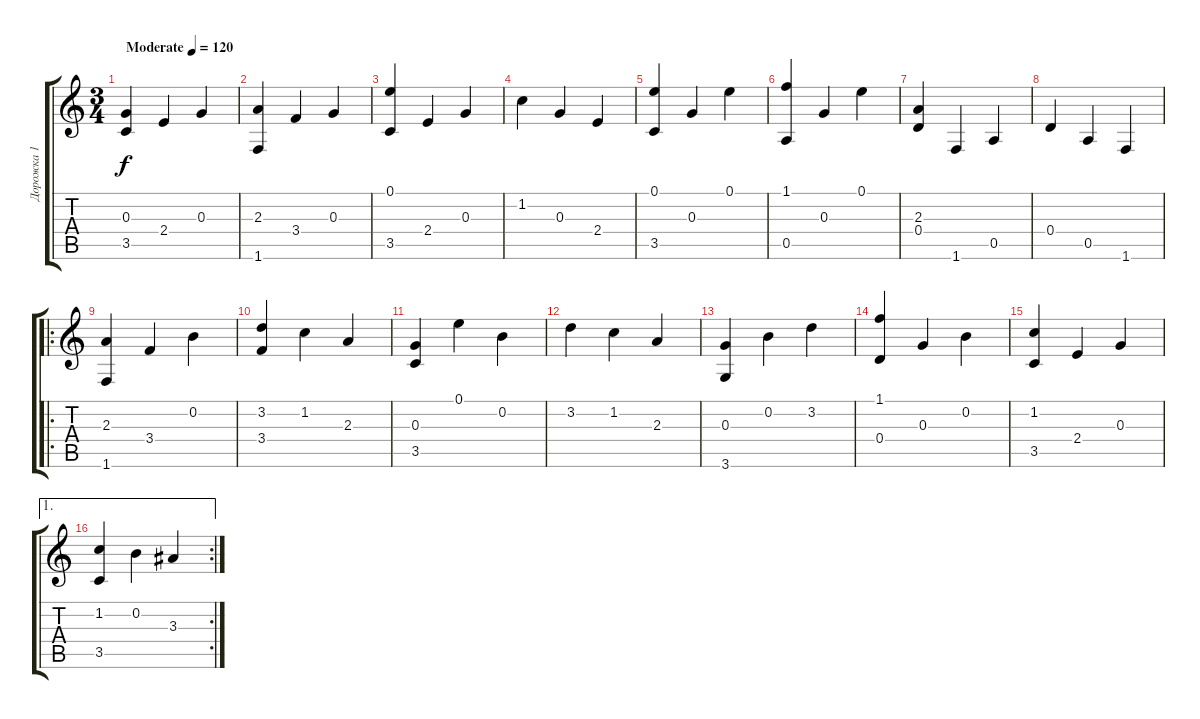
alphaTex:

\track ("Дорожка 1" "Дорожка 1") {instrument acousticguitarsteel}
\staff {score tabs}
\tuning (E4 B3 G3 D3 A2 E2) {hide}
\ts (3 4)
\tempo (120 "Moderate")
\clef g2
\ks c
(0.3 3.5).4{dy f instrument acousticguitarsteel} 2.4.4 0.3.4 |
(2.3 1.6).4 3.4.4 0.3.4 |
(0.1 3.5).4 2.4.4 0.3.4 |
1.2.4 0.3.4 2.4.4 |
(0.1 3.5).4 0.3.4 0.1.4 |
(1.1 0.5).4 0.3.4 0.1.4 |
(2.3 0.4).4 1.6.4 0.5.4 |
0.4.4 0.5.4 1.6.4 |
\ro
(2.3 1.6).4 3.4.4 0.2.4 |
(3.2 3.4).4 1.2.4 2.3.4 |
(0.3 3.5).4 0.1.4 0.2.4 |
3.2.4 1.2.4 2.3.4 |
(0.3 3.6).4 0.2.4 3.2.4 |
(1.1 0.4).4 0.3.4 0.2.4 |
(1.2 3.5).4 2.4.4 0.3.4 |
\ae 1
\rc 2
(1.2 3.5).4 0.2.4 3.3.4
